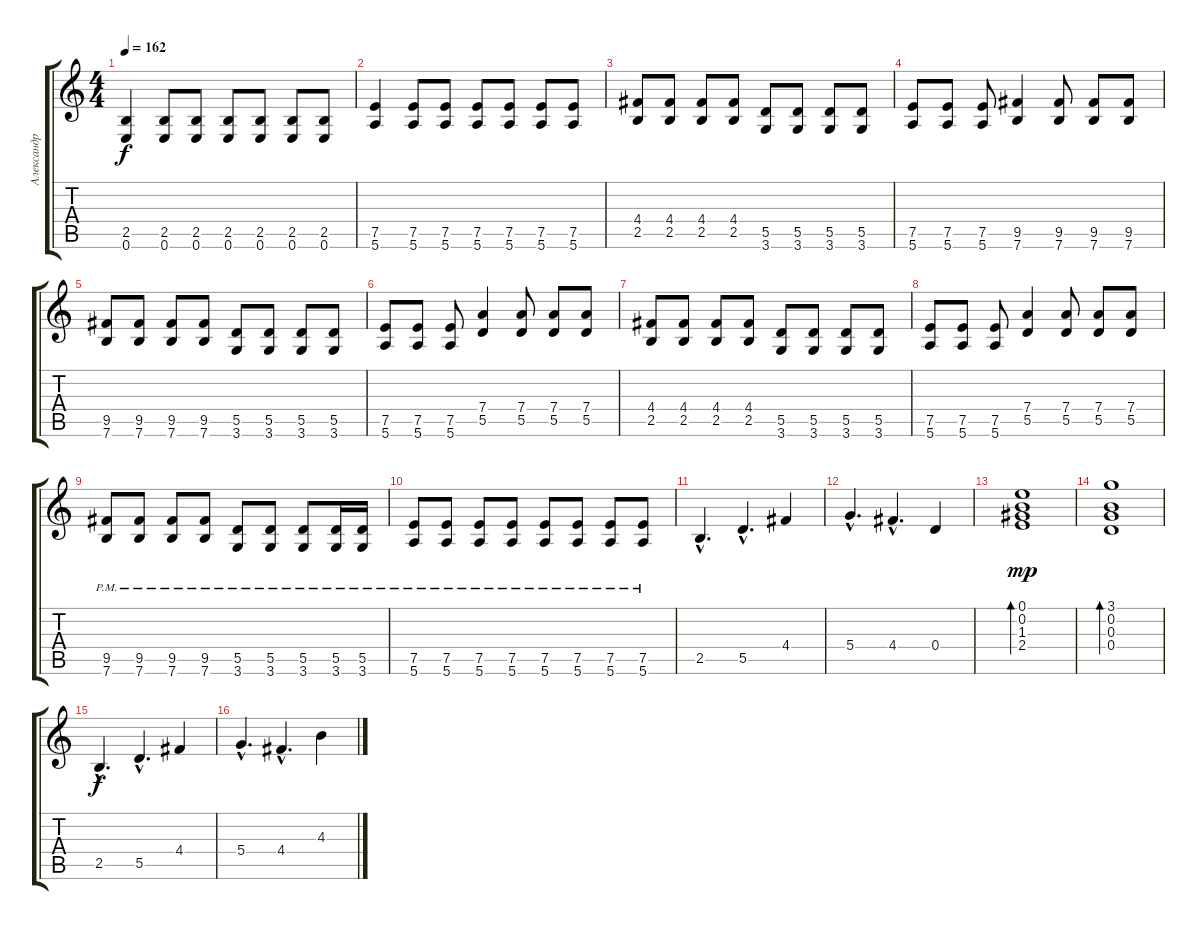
\track ("Александр \"Голый\" Голант" "Александр ") {instrument distortionguitar}
\staff {score tabs}
\tuning (E4 B3 G3 D3 A2 E2) {hide}
\ts (4 4)
\tempo 162
\clef g2
\ks c
(2.5 0.6).4{dy f} (2.5 0.6).8 (2.5 0.6).8 (2.5 0.6).8 (2.5 0.6).8 (2.5 0.6).8 (2.5 0.6).8 |
(7.5 5.6).4 (7.5 5.6).8 (7.5 5.6).8 (7.5 5.6).8 (7.5 5.6).8 (7.5 5.6).8 (7.5 5.6).8 |
(4.4 2.5).8 (4.4 2.5).8 (4.4 2.5).8 (4.4 2.5).8 (5.5 3.6).8 (5.5 3.6).8 (5.5 3.6).8 (5.5 3.6).8 |
(7.5 5.6).8 (7.5 5.6).8 (7.5 5.6).8 (9.5 7.6).4 (9.5 7.6).8 (9.5 7.6).8 (9.5 7.6).8 |
(9.5 7.6).8 (9.5 7.6).8 (9.5 7.6).8 (9.5 7.6).8 (5.5 3.6).8 (5.5 3.6).8 (5.5 3.6).8 (5.5 3.6).8 |
(7.5 5.6).8 (7.5 5.6).8 (7.5 5.6).8 (7.4 5.5).4 (7.4 5.5).8 (7.4 5.5).8 (7.4 5.5).8 |
(4.4 2.5).8 (4.4 2.5).8 (4.4 2.5).8 (4.4 2.5).8 (5.5 3.6).8 (5.5 3.6).8 (5.5 3.6).8 (5.5 3.6).8 |
(7.5 5.6).8 (7.5 5.6).8 (7.5 5.6).8 (7.4 5.5).4 (7.4 5.5).8 (7.4 5.5).8 (7.4 5.5).8 |
(9.5{pm} 7.6{pm}).8 (9.5{pm} 7.6{pm}).8 (9.5{pm} 7.6{pm}).8 (9.5{pm} 7.6{pm}).8 (5.5{pm} 3.6{pm}).8 (5.5{pm} 3.6{pm}).8 (5.5{pm} 3.6{pm}).8 (5.5{pm} 3.6{pm}).16 (5.5{pm} 3.6{pm}).16 |
(7.5{pm} 5.6{pm}).8 (7.5{pm} 5.6{pm}).8 (7.5{pm} 5.6{pm}).8 (7.5{pm} 5.6{pm}).8 (7.5{pm} 5.6{pm}).8 (7.5{pm} 5.6{pm}).8 (7.5{pm} 5.6{pm}).8 (7.5{pm} 5.6{pm}).8 |
2.5{hac}.4{d} 5.5{hac}.4{d} 4.4.4 |
5.4{hac}.4{d} 4.4{hac}.4{d} 0.4.4 |
(0.1 0.2 1.3 2.4).1{bd 30 dy mp} |
(3.1 0.2 0.3 0.4).1{bd 30} |
2.5{hac}.4{d dy f} 5.5{hac}.4{d} 4.4.4 |
5.4{hac}.4{d} 4.4{hac}.4{d} 4.3.4
